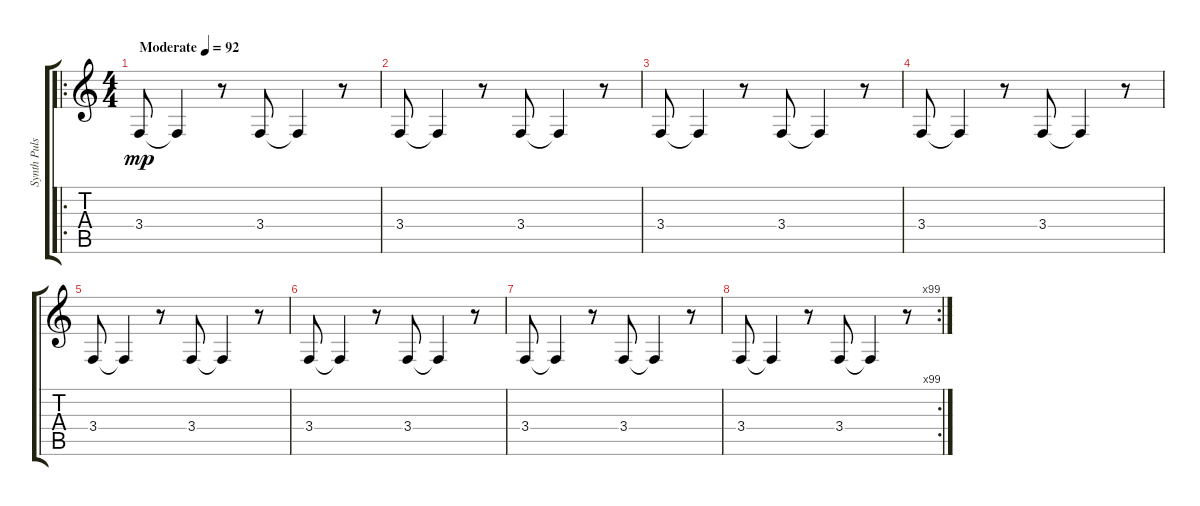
\track ("Synth Pulse (Right)" "Synth Puls") {instrument synthbrass2}
\staff {score tabs}
\tuning (E4 B3 G3 D3 A2 E2) {hide}
\ro
\ts (4 4)
\tempo (92 "Moderate")
\clef g2
\ks c
3.4.8{dy mp volume 13 instrument synthbrass2} 3.4{t}.4{volume 0} r.8 3.4.8{volume 12} 3.4{t}.4{volume 0} r.8 |
3.4.8{volume 11} 3.4{t}.4{volume 0} r.8 3.4.8{volume 10} 3.4{t}.4{volume 0} r.8 |
3.4.8{volume 13} 3.4{t}.4{volume 0} r.8 3.4.8{volume 12} 3.4{t}.4{volume 0} r.8 |
3.4.8{volume 11} 3.4{t}.4{volume 0} r.8 3.4.8{volume 10} 3.4{t}.4{volume 0} r.8 |
3.4.8{volume 13} 3.4{t}.4{volume 0} r.8 3.4.8{volume 12} 3.4{t}.4{volume 0} r.8 |
3.4.8{volume 11} 3.4{t}.4{volume 0} r.8 3.4.8{volume 10} 3.4{t}.4{volume 0} r.8 |
3.4.8{volume 13} 3.4{t}.4{volume 0} r.8 3.4.8{volume 12} 3.4{t}.4{volume 0} r.8 |
\rc 99
3.4.8{volume 11} 3.4{t}.4{volume 0} r.8 3.4.8{volume 10} 3.4{t}.4{volume 0} r.8
